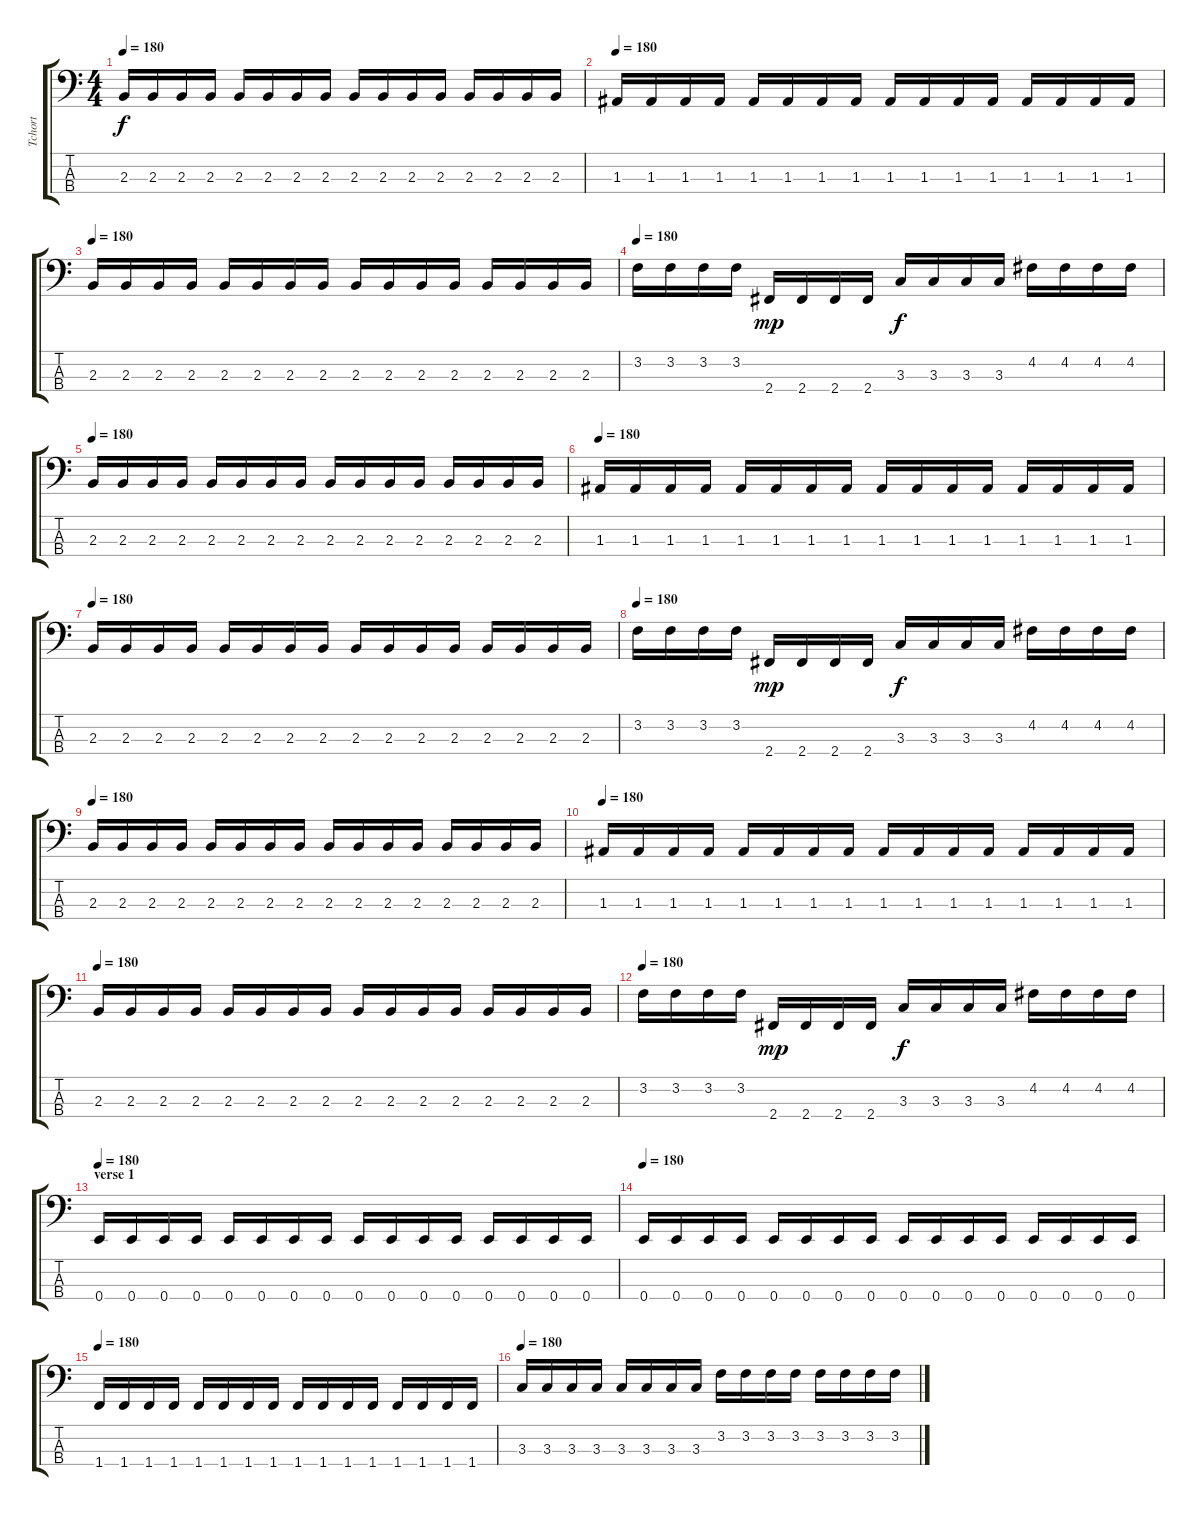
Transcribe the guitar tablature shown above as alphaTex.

\track ("Tchort" "Tchort") {instrument electricbasspick}
\staff {score tabs}
\tuning (G2 D2 A1 E1) {hide}
\ts (4 4)
\tempo 180
\clef f4
\ks c
2.3.16{dy f} 2.3.16 2.3.16 2.3.16 2.3.16 2.3.16 2.3.16 2.3.16 2.3.16 2.3.16 2.3.16 2.3.16 2.3.16 2.3.16 2.3.16 2.3.16 |
\tempo 180
1.3.16 1.3.16 1.3.16 1.3.16 1.3.16 1.3.16 1.3.16 1.3.16 1.3.16 1.3.16 1.3.16 1.3.16 1.3.16 1.3.16 1.3.16 1.3.16 |
\tempo 180
2.3.16 2.3.16 2.3.16 2.3.16 2.3.16 2.3.16 2.3.16 2.3.16 2.3.16 2.3.16 2.3.16 2.3.16 2.3.16 2.3.16 2.3.16 2.3.16 |
\tempo 180
3.2.16 3.2.16 3.2.16 3.2.16 2.4.16{dy mp} 2.4.16 2.4.16 2.4.16 3.3.16{dy f} 3.3.16 3.3.16 3.3.16 4.2.16 4.2.16 4.2.16 4.2.16 |
\tempo 180
2.3.16 2.3.16 2.3.16 2.3.16 2.3.16 2.3.16 2.3.16 2.3.16 2.3.16 2.3.16 2.3.16 2.3.16 2.3.16 2.3.16 2.3.16 2.3.16 |
\tempo 180
1.3.16 1.3.16 1.3.16 1.3.16 1.3.16 1.3.16 1.3.16 1.3.16 1.3.16 1.3.16 1.3.16 1.3.16 1.3.16 1.3.16 1.3.16 1.3.16 |
\tempo 180
2.3.16 2.3.16 2.3.16 2.3.16 2.3.16 2.3.16 2.3.16 2.3.16 2.3.16 2.3.16 2.3.16 2.3.16 2.3.16 2.3.16 2.3.16 2.3.16 |
\tempo 180
3.2.16 3.2.16 3.2.16 3.2.16 2.4.16{dy mp} 2.4.16 2.4.16 2.4.16 3.3.16{dy f} 3.3.16 3.3.16 3.3.16 4.2.16 4.2.16 4.2.16 4.2.16 |
\tempo 180
2.3.16 2.3.16 2.3.16 2.3.16 2.3.16 2.3.16 2.3.16 2.3.16 2.3.16 2.3.16 2.3.16 2.3.16 2.3.16 2.3.16 2.3.16 2.3.16 |
\tempo 180
1.3.16 1.3.16 1.3.16 1.3.16 1.3.16 1.3.16 1.3.16 1.3.16 1.3.16 1.3.16 1.3.16 1.3.16 1.3.16 1.3.16 1.3.16 1.3.16 |
\tempo 180
2.3.16 2.3.16 2.3.16 2.3.16 2.3.16 2.3.16 2.3.16 2.3.16 2.3.16 2.3.16 2.3.16 2.3.16 2.3.16 2.3.16 2.3.16 2.3.16 |
\tempo 180
3.2.16 3.2.16 3.2.16 3.2.16 2.4.16{dy mp} 2.4.16 2.4.16 2.4.16 3.3.16{dy f} 3.3.16 3.3.16 3.3.16 4.2.16 4.2.16 4.2.16 4.2.16 |
\section ("" "verse 1")
\tempo 180
0.4.16 0.4.16 0.4.16 0.4.16 0.4.16 0.4.16 0.4.16 0.4.16 0.4.16 0.4.16 0.4.16 0.4.16 0.4.16 0.4.16 0.4.16 0.4.16 |
\tempo 180
0.4.16 0.4.16 0.4.16 0.4.16 0.4.16 0.4.16 0.4.16 0.4.16 0.4.16 0.4.16 0.4.16 0.4.16 0.4.16 0.4.16 0.4.16 0.4.16 |
\tempo 180
1.4.16 1.4.16 1.4.16 1.4.16 1.4.16 1.4.16 1.4.16 1.4.16 1.4.16 1.4.16 1.4.16 1.4.16 1.4.16 1.4.16 1.4.16 1.4.16 |
\tempo 180
3.3.16 3.3.16 3.3.16 3.3.16 3.3.16 3.3.16 3.3.16 3.3.16 3.2.16 3.2.16 3.2.16 3.2.16 3.2.16 3.2.16 3.2.16 3.2.16
